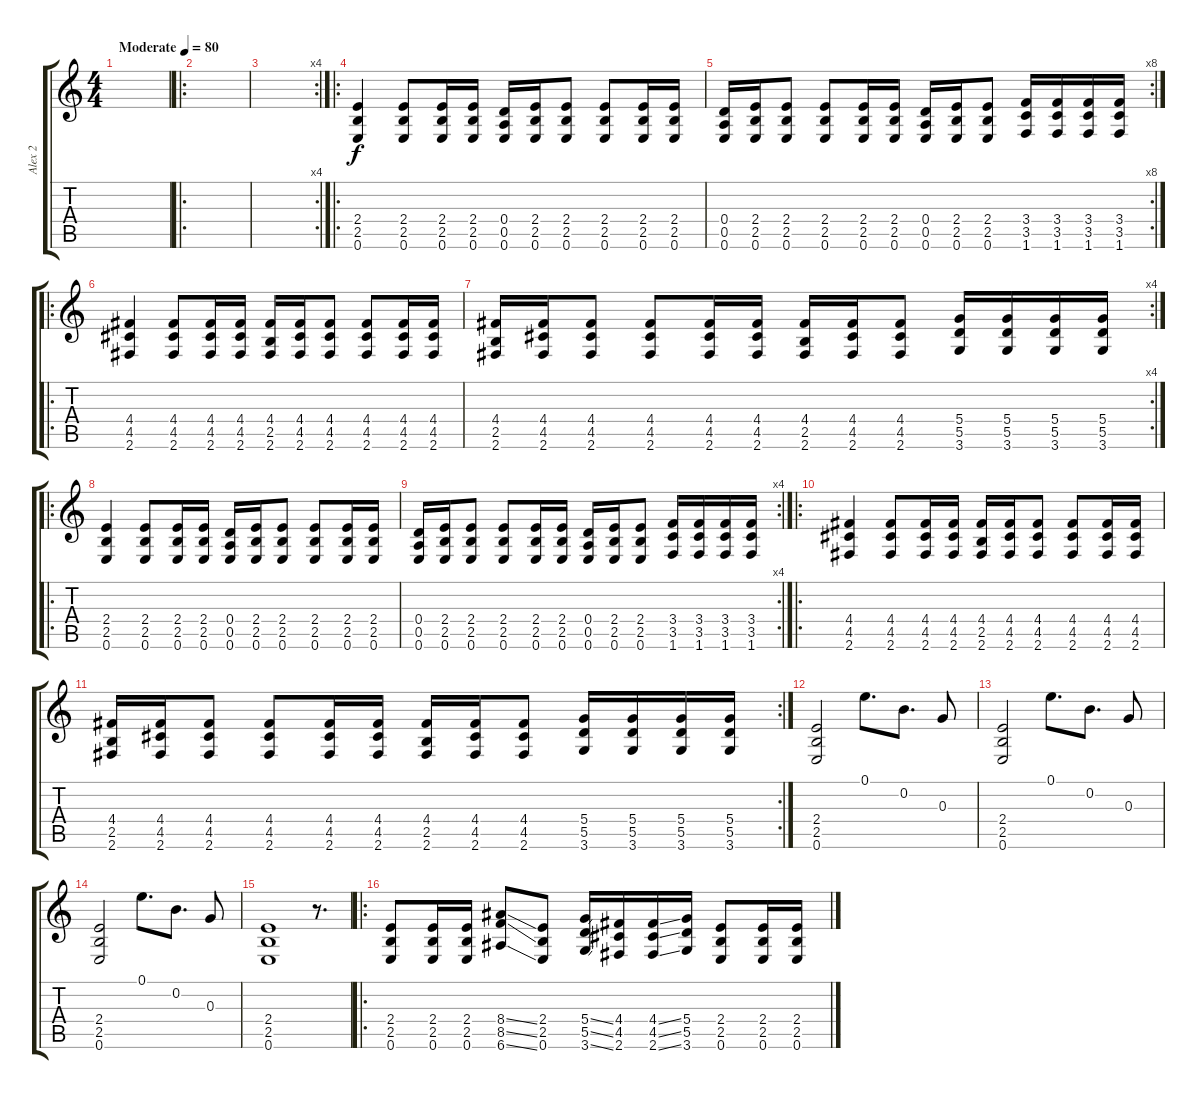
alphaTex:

\track ("Alex 2" "Alex 2") {instrument overdrivenguitar}
\staff {score tabs}
\tuning (E4 B3 G3 D3 A2 E2) {hide}
\ts (4 4)
\tempo (80 "Moderate")
\clef g2
\ks c
|
\ro
|
\rc 4
|
\ro
(2.4 2.5 0.6).4 (2.4 2.5 0.6).8 (2.4 2.5 0.6).16 (2.4 2.5 0.6).16 (0.4 0.5 0.6).16 (2.4 2.5 0.6).16 (2.4 2.5 0.6).8 (2.4 2.5 0.6).8 (2.4 2.5 0.6).16 (2.4 2.5 0.6).16 |
\rc 8
(0.4 0.5 0.6).16 (2.4 2.5 0.6).16 (2.4 2.5 0.6).8 (2.4 2.5 0.6).8 (2.4 2.5 0.6).16 (2.4 2.5 0.6).16 (0.4 0.5 0.6).16 (2.4 2.5 0.6).16 (2.4 2.5 0.6).8 (3.4 3.5 1.6).16 (3.4 3.5 1.6).16 (3.4 3.5 1.6).16 (3.4 3.5 1.6).16 |
\ro
(4.4 4.5 2.6).4 (4.4 4.5 2.6).8 (4.4 4.5 2.6).16 (4.4 4.5 2.6).16 (4.4 2.5 2.6).16 (4.4 4.5 2.6).16 (4.4 4.5 2.6).8 (4.4 4.5 2.6).8 (4.4 4.5 2.6).16 (4.4 4.5 2.6).16 |
\rc 4
(4.4 2.5 2.6).16 (4.4 4.5 2.6).16 (4.4 4.5 2.6).8 (4.4 4.5 2.6).8 (4.4 4.5 2.6).16 (4.4 4.5 2.6).16 (4.4 2.5 2.6).16 (4.4 4.5 2.6).16 (4.4 4.5 2.6).8 (5.4 5.5 3.6).16 (5.4 5.5 3.6).16 (5.4 5.5 3.6).16 (5.4 5.5 3.6).16 |
\ro
(2.4 2.5 0.6).4 (2.4 2.5 0.6).8 (2.4 2.5 0.6).16 (2.4 2.5 0.6).16 (0.4 0.5 0.6).16 (2.4 2.5 0.6).16 (2.4 2.5 0.6).8 (2.4 2.5 0.6).8 (2.4 2.5 0.6).16 (2.4 2.5 0.6).16 |
\rc 4
(0.4 0.5 0.6).16 (2.4 2.5 0.6).16 (2.4 2.5 0.6).8 (2.4 2.5 0.6).8 (2.4 2.5 0.6).16 (2.4 2.5 0.6).16 (0.4 0.5 0.6).16 (2.4 2.5 0.6).16 (2.4 2.5 0.6).8 (3.4 3.5 1.6).16 (3.4 3.5 1.6).16 (3.4 3.5 1.6).16 (3.4 3.5 1.6).16 |
\ro
(4.4 4.5 2.6).4 (4.4 4.5 2.6).8 (4.4 4.5 2.6).16 (4.4 4.5 2.6).16 (4.4 2.5 2.6).16 (4.4 4.5 2.6).16 (4.4 4.5 2.6).8 (4.4 4.5 2.6).8 (4.4 4.5 2.6).16 (4.4 4.5 2.6).16 |
\rc 2
(4.4 2.5 2.6).16 (4.4 4.5 2.6).16 (4.4 4.5 2.6).8 (4.4 4.5 2.6).8 (4.4 4.5 2.6).16 (4.4 4.5 2.6).16 (4.4 2.5 2.6).16 (4.4 4.5 2.6).16 (4.4 4.5 2.6).8 (5.4 5.5 3.6).16 (5.4 5.5 3.6).16 (5.4 5.5 3.6).16 (5.4 5.5 3.6).16 |
(2.4 2.5 0.6).2 0.1.8{d} 0.2.8{d} 0.3.8 |
(2.4 2.5 0.6).2 0.1.8{d} 0.2.8{d} 0.3.8 |
(2.4 2.5 0.6).2 0.1.8{d} 0.2.8{d} 0.3.8 |
(2.4 2.5 0.6).1 r.8{d} |
\ro
(2.4 2.5 0.6).8 (2.4 2.5 0.6).16 (2.4 2.5 0.6).16 (8.4{ss} 8.5{ss} 6.6{ss}).8 (2.4 2.5 0.6).8 (5.4{ss} 5.5{ss} 3.6{ss}).16 (4.4 4.5 2.6).16 (4.4{ss} 4.5{ss} 2.6{ss}).16 (5.4 5.5 3.6).16 (2.4 2.5 0.6).8 (2.4 2.5 0.6).16 (2.4 2.5 0.6).16
